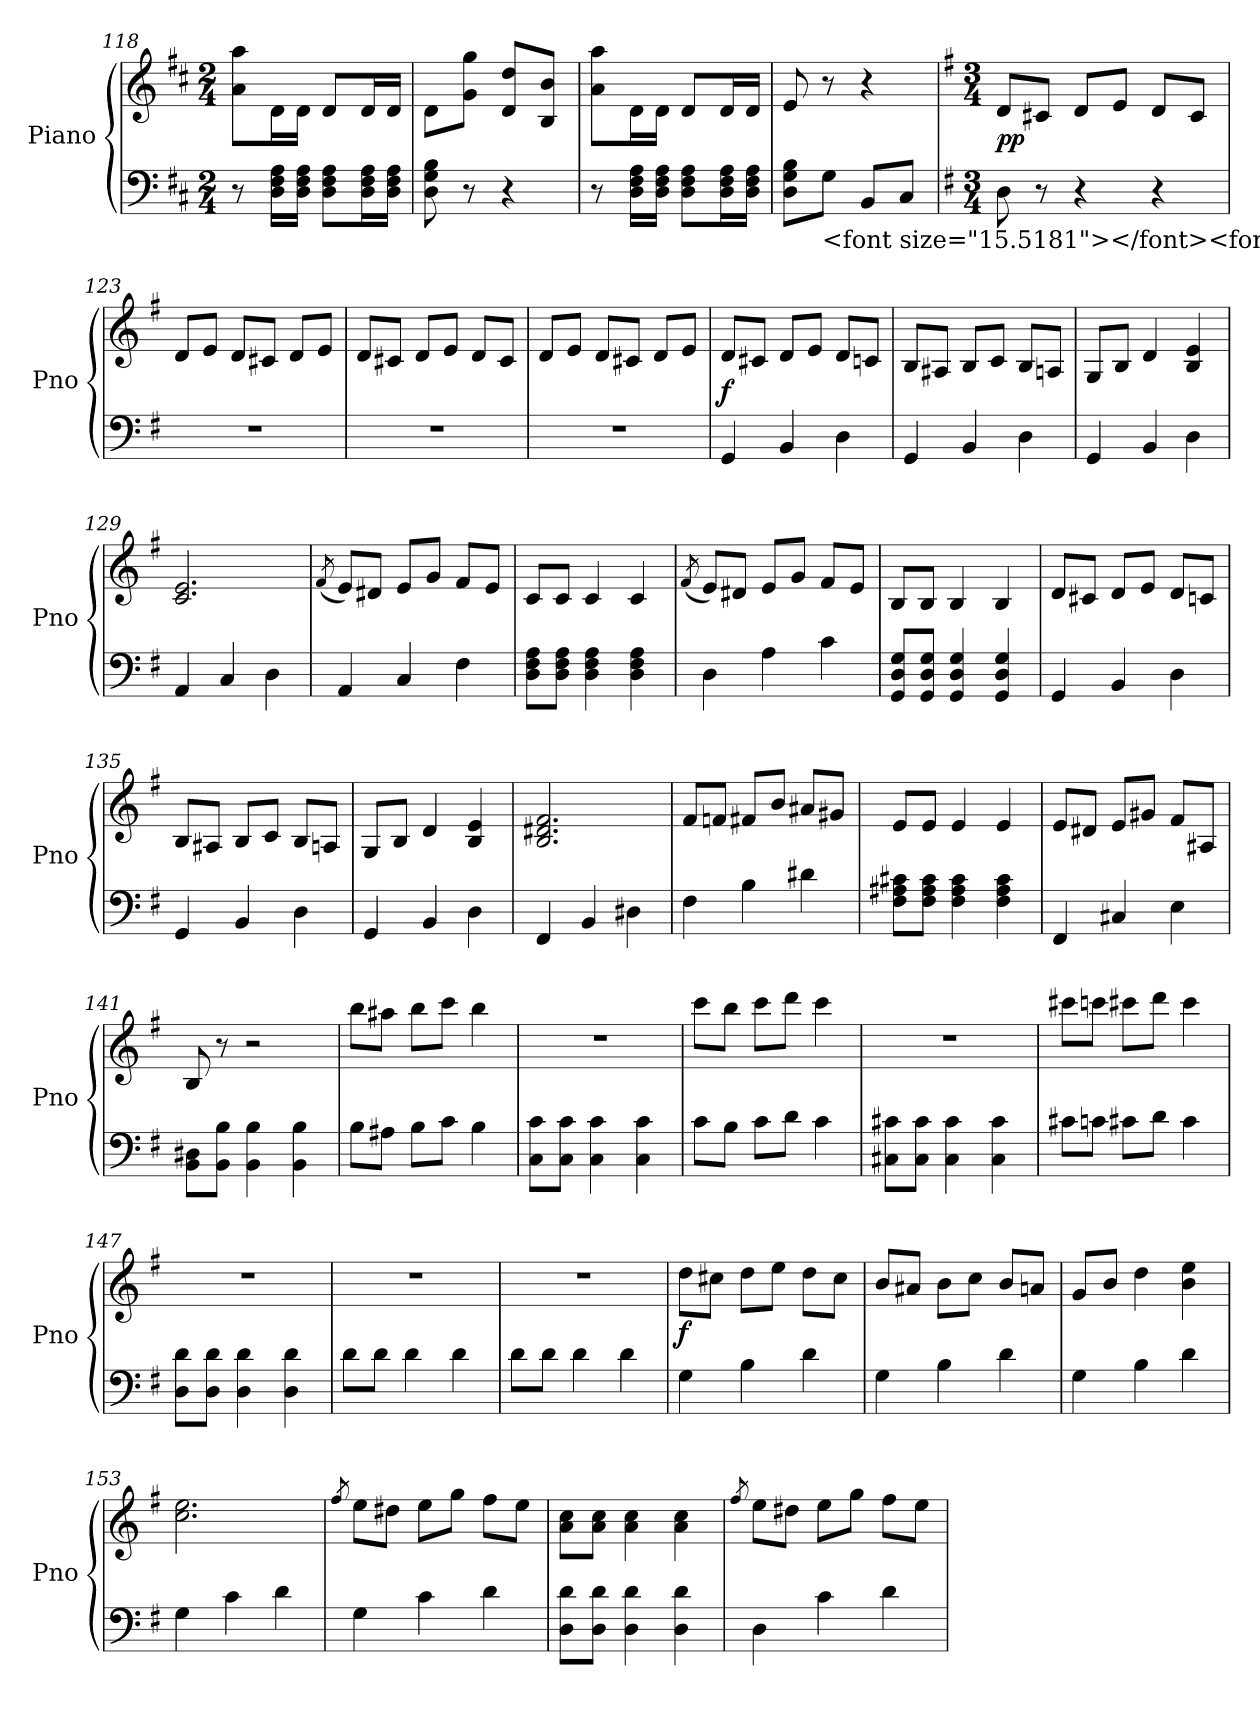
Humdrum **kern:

**kern	**kern	**dynam
*part1	*part1	*part1
*staff2	*staff1	*staff1/2
*I"Piano	*	*
*I'Pno	*	*
!!LO:LB:g=z
*clefF4	*clefG2	*
*k[f#c#]	*k[f#c#]	*
*M2/4	*M2/4	*
=118	=118	=118
8r	8a\ 8aa\L	.
16D\ 16F#\ 16A\LL	16d\L	.
16D\ 16F#\ 16A\JJ	16d\JJ	.
8D\ 8F#\ 8A\L	8d/L	.
16D\ 16F#\ 16A\L	16d/L	.
16D\ 16F#\ 16A\JJ	16d/JJ	.
=119	=119	=119
8D\ 8G\ 8B\	8d\L	.
8r	8g\ 8gg\J	.
4r	8d/ 8dd/L	.
.	8B/ 8b/J	.
=120	=120	=120
8r	8a\ 8aa\L	.
16D\ 16F#\ 16A\LL	16d\L	.
16D\ 16F#\ 16A\JJ	16d\JJ	.
8D\ 8F#\ 8A\L	8d/L	.
16D\ 16F#\ 16A\L	16d/L	.
16D\ 16F#\ 16A\JJ	16d/JJ	.
=121	=121	=121
8D\ 8G\ 8B\L	8e/	.
!LO:TX:b:t=<font size="15.5181"></font><font face="Times New Roman"></font>rit.	!	!
8G\J	8r	.
8BB/L	4r	.
8C#/J	.	.
=122	=122	=122
*k[f#]	*k[f#]	*
*M3/4	*M3/4	*
*	*MM212	*
!	!	!LO:DY:b
8D\	8d/L	pp
8r	8c#X/J	.
4r	8d/L	.
.	8e/J	.
4r	8d/L	.
.	8c#/J	.
=123	=123	=123
2.r	8d/L	.
.	8e/J	.
.	8d/L	.
.	8c#X/J	.
.	8d/L	.
.	8e/J	.
=124	=124	=124
2.r	8d/L	.
.	8c#X/J	.
.	8d/L	.
.	8e/J	.
.	8d/L	.
.	8c#/J	.
=125	=125	=125
2.r	8d/L	.
.	8e/J	.
.	8d/L	.
.	8c#X/J	.
.	8d/L	.
.	8e/J	.
!!LO:LB:g=z
=126	=126	=126
!	!	!LO:DY:b
4GG/	8d/L	f
.	8c#X/J	.
4BB/	8d/L	.
.	8e/J	.
4D\	8d/L	.
.	8cn/J	.
=127	=127	=127
4GG/	8B/L	.
.	8A#X/J	.
4BB/	8B/L	.
.	8c/J	.
4D\	8B/L	.
.	8An/J	.
=128	=128	=128
4GG/	8G/L	.
.	8B/J	.
4BB/	4d/	.
4D\	4B/ 4e/	.
=129	=129	=129
4AA/	2.c/ 2.e/	.
4C/	.	.
4D\	.	.
=130	=130	=130
.	(8qf#/	.
4AA/	8e/L)	.
.	8d#X/J	.
4C/	8e/L	.
.	8g/J	.
4F#\	8f#/L	.
.	8e/J	.
=131	=131	=131
8D\ 8F#\ 8A\L	8c/L	.
8D\ 8F#\ 8A\J	8c/J	.
4D\ 4F#\ 4A\	4c/	.
4D\ 4F#\ 4A\	4c/	.
=132	=132	=132
.	(8qf#/	.
4D\	8e/L)	.
.	8d#X/J	.
4A\	8e/L	.
.	8g/J	.
4c\	8f#/L	.
.	8e/J	.
=133	=133	=133
8GG/ 8D/ 8G/L	8B/L	.
8GG/ 8D/ 8G/J	8B/J	.
4GG/ 4D/ 4G/	4B/	.
4GG/ 4D/ 4G/	4B/	.
!!LO:LB:g=z
=134	=134	=134
4GG/	8d/L	.
.	8c#X/J	.
4BB/	8d/L	.
.	8e/J	.
4D\	8d/L	.
.	8cn/J	.
=135	=135	=135
4GG/	8B/L	.
.	8A#X/J	.
4BB/	8B/L	.
.	8c/J	.
4D\	8B/L	.
.	8An/J	.
=136	=136	=136
4GG/	8G/L	.
.	8B/J	.
4BB/	4d/	.
4D\	4B/ 4e/	.
=137	=137	=137
4FF#/	2.B/ 2.d#X/ 2.f#/	.
4BB/	.	.
4D#X\	.	.
=138	=138	=138
4F#\	8f#/L	.
.	8fn/J	.
4B\	8f#X/L	.
.	8b/J	.
4d#X\	8a#X/L	.
.	8g#X/J	.
=139	=139	=139
8F#\ 8A#X\ 8c#X\L	8e/L	.
8F#\ 8A#\ 8c#\J	8e/J	.
4F#\ 4A#\ 4c#\	4e/	.
4F#\ 4A#\ 4c#\	4e/	.
=140	=140	=140
4FF#/	8e/L	.
.	8d#X/J	.
4C#X/	8e/L	.
.	8g#X/J	.
4E\	8f#/L	.
.	8A#X/J	.
=141	=141	=141
8BB\ 8D#X\L	8B/	.
8BB\ 8B\J	8r	.
4BB\ 4B\	2r	.
4BB\ 4B\	.	.
!!LO:LB:g=z
=142	=142	=142
8B\L	8bb\L	.
8A#X\J	8aa#X\J	.
8B\L	8bb\L	.
8c\J	8ccc\J	.
4B\	4bb\	.
=143	=143	=143
8C\ 8c\L	2.r	.
8C\ 8c\J	.	.
4C\ 4c\	.	.
4C\ 4c\	.	.
=144	=144	=144
8c\L	8ccc\L	.
8B\J	8bb\J	.
8c\L	8ccc\L	.
8d\J	8ddd\J	.
4c\	4ccc\	.
=145	=145	=145
8C#X\ 8c#X\L	2.r	.
8C#\ 8c#\J	.	.
4C#\ 4c#\	.	.
4C#\ 4c#\	.	.
=146	=146	=146
8c#X\L	8ccc#X\L	.
8cn\J	8cccn\J	.
8c#X\L	8ccc#X\L	.
8d\J	8ddd\J	.
4c#\	4ccc#\	.
=147	=147	=147
8D\ 8d\L	2.r	.
8D\ 8d\J	.	.
4D\ 4d\	.	.
4D\ 4d\	.	.
=148	=148	=148
8d\L	2.r	.
8d\J	.	.
4d\	.	.
4d\	.	.
=149	=149	=149
8d\L	2.r	.
8d\J	.	.
4d\	.	.
4d\	.	.
!!LO:LB:g=z
=150	=150	=150
!	!	!LO:DY:b
4G\	8dd\L	f
.	8cc#X\J	.
4B\	8dd\L	.
.	8ee\J	.
4d\	8dd\L	.
.	8cc#\J	.
=151	=151	=151
4G\	8b/L	.
.	8a#X/J	.
4B\	8b\L	.
.	8cc\J	.
4d\	8b/L	.
.	8an/J	.
=152	=152	=152
4G\	8g/L	.
.	8b/J	.
4B\	4dd\	.
4d\	4b\ 4ee\	.
=153	=153	=153
4G\	2.cc\ 2.ee\	.
4c\	.	.
4d\	.	.
=154	=154	=154
.	8qff#/	.
4G\	8ee\L	.
.	8dd#X\J	.
4c\	8ee\L	.
.	8gg\J	.
4d\	8ff#\L	.
.	8ee\J	.
=155	=155	=155
8D\ 8d\L	8a\ 8cc\L	.
8D\ 8d\J	8a\ 8cc\J	.
4D\ 4d\	4a\ 4cc\	.
4D\ 4d\	4a\ 4cc\	.
=156	=156	=156
.	8qff#/	.
4D\	8ee\L	.
.	8dd#X\J	.
4c\	8ee\L	.
.	8gg\J	.
4d\	8ff#\L	.
.	8ee\J	.
=	=	=
*-	*-	*-
